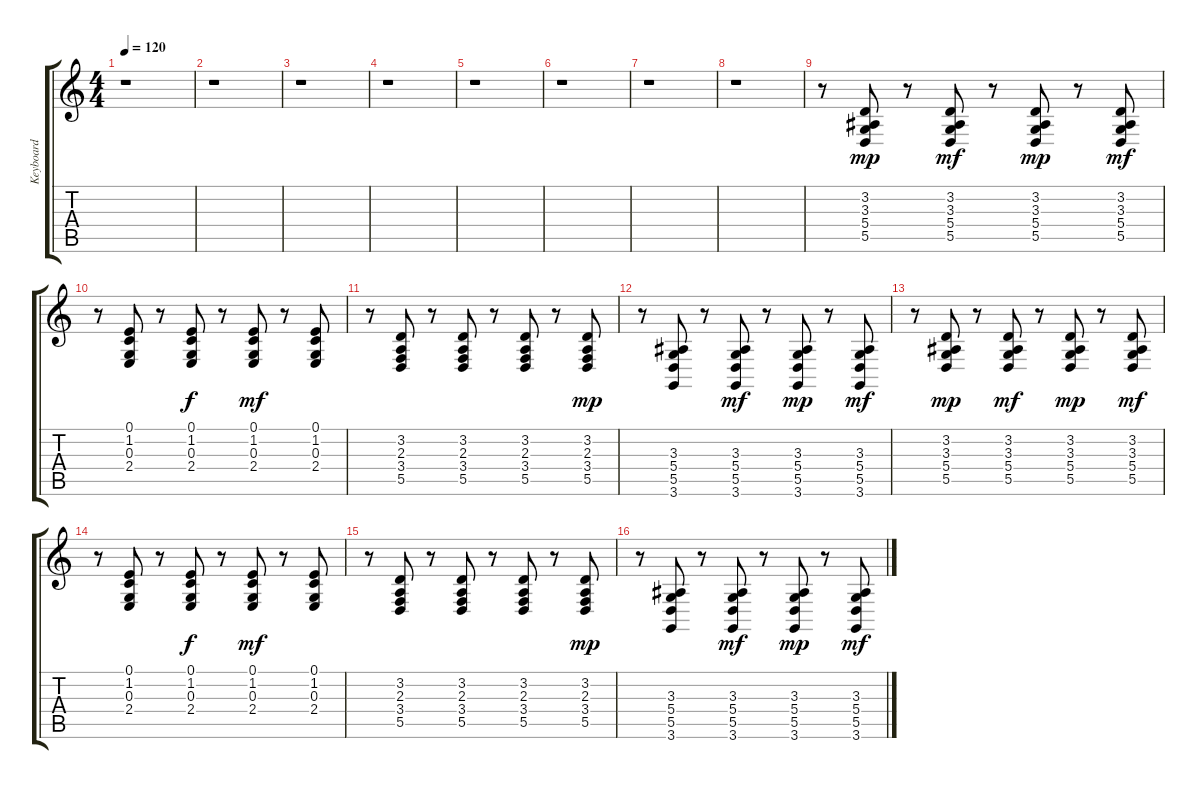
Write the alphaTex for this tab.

\track ("Keyboard" "Keyboard") {instrument tangoaccordion}
\staff {score tabs}
\tuning (E4 B3 G3 D3 A2 E2) {hide}
\ts (4 4)
\tempo 120
\clef g2
\ks c
r.1{dy mf} |
r.1 |
r.1 |
r.1 |
r.1 |
r.1 |
r.1 |
r.1 |
r.8 (3.2 3.3 5.4 5.5).8{dy mp} r.8 (3.2 3.3 5.4 5.5).8{dy mf} r.8 (3.2 3.3 5.4 5.5).8{dy mp} r.8 (3.2 3.3 5.4 5.5).8{dy mf} |
r.8 (0.1 1.2 0.3 2.4).8 r.8 (0.1 1.2 0.3 2.4).8{dy f} r.8 (0.1 1.2 0.3 2.4).8{dy mf} r.8 (0.1 1.2 0.3 2.4).8 |
r.8 (3.2 2.3 3.4 5.5).8 r.8 (3.2 2.3 3.4 5.5).8 r.8 (3.2 2.3 3.4 5.5).8 r.8 (3.2 2.3 3.4 5.5).8{dy mp} |
r.8 (3.3 5.4 5.5 3.6).8 r.8 (3.3 5.4 5.5 3.6).8{dy mf} r.8 (3.3 5.4 5.5 3.6).8{dy mp} r.8 (3.3 5.4 5.5 3.6).8{dy mf} |
r.8 (3.2 3.3 5.4 5.5).8{dy mp} r.8 (3.2 3.3 5.4 5.5).8{dy mf} r.8 (3.2 3.3 5.4 5.5).8{dy mp} r.8 (3.2 3.3 5.4 5.5).8{dy mf} |
r.8 (0.1 1.2 0.3 2.4).8 r.8 (0.1 1.2 0.3 2.4).8{dy f} r.8 (0.1 1.2 0.3 2.4).8{dy mf} r.8 (0.1 1.2 0.3 2.4).8 |
r.8 (3.2 2.3 3.4 5.5).8 r.8 (3.2 2.3 3.4 5.5).8 r.8 (3.2 2.3 3.4 5.5).8 r.8 (3.2 2.3 3.4 5.5).8{dy mp} |
r.8 (3.3 5.4 5.5 3.6).8 r.8 (3.3 5.4 5.5 3.6).8{dy mf} r.8 (3.3 5.4 5.5 3.6).8{dy mp} r.8 (3.3 5.4 5.5 3.6).8{dy mf}
